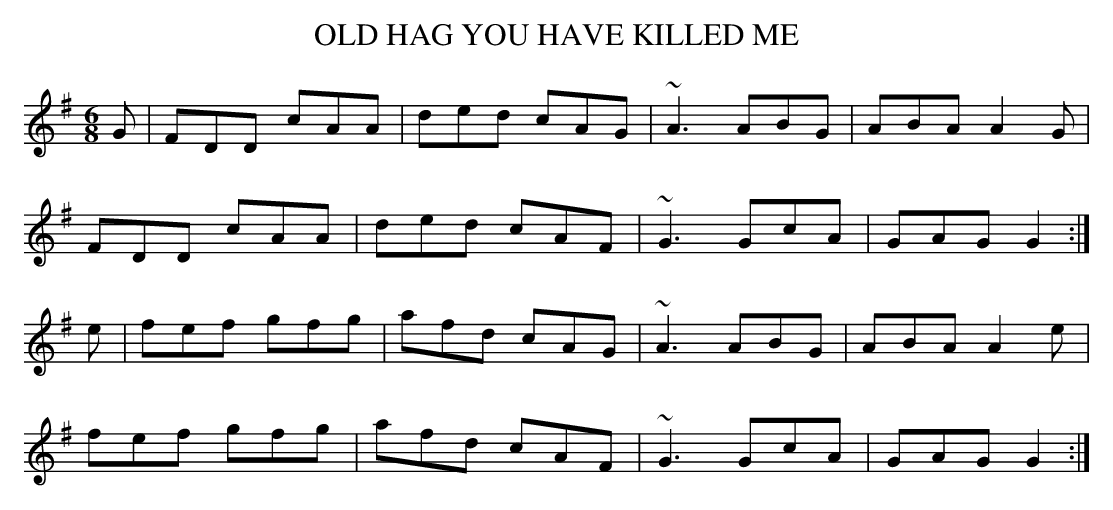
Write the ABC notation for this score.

X:1
T:OLD HAG YOU HAVE KILLED ME
M:6/8
L:1/8
K:G
G|FDD cAA|ded cAG|~A3 ABG|ABA A2G|
FDD cAA|ded cAF|~G3 GcA|GAG G2:|
e|fef gfg|afd cAG|~A3 ABG|ABA A2e|
fef gfg|afd cAF|~G3 GcA|GAG G2:|
